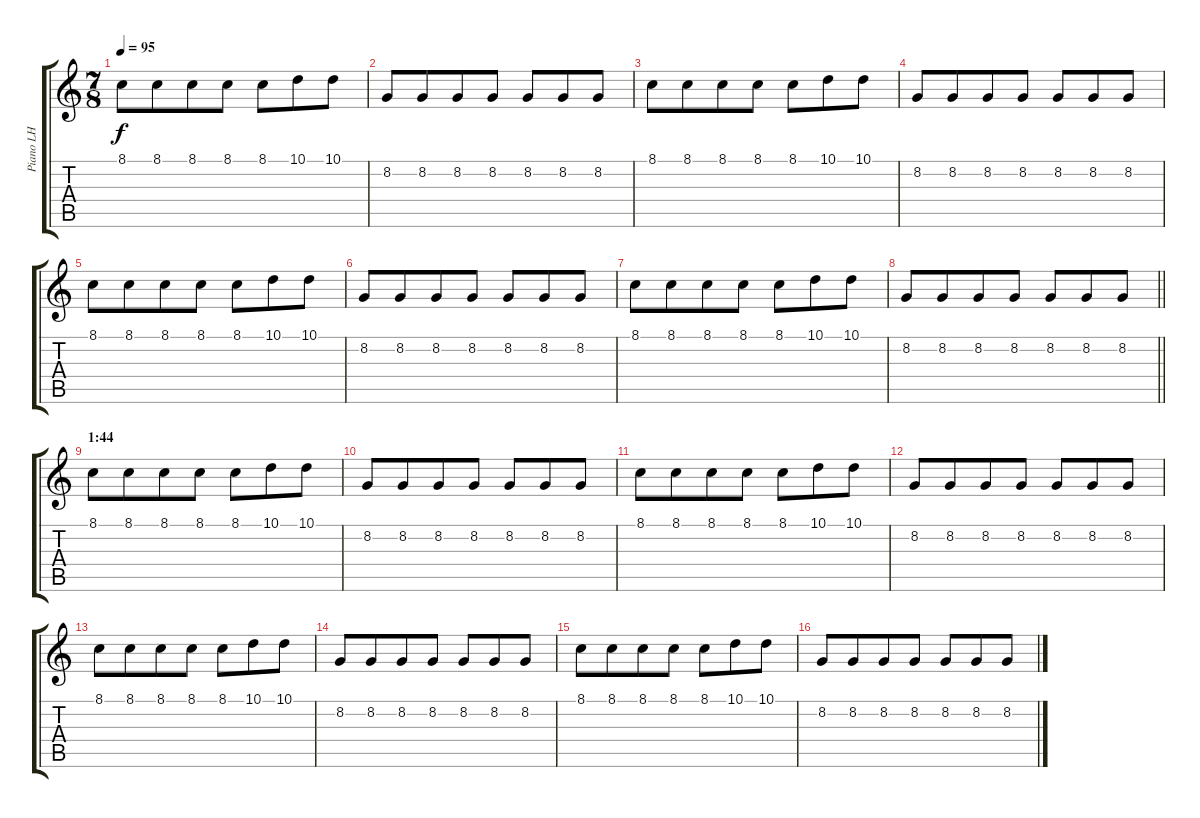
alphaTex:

\track ("Piano LH" "Piano LH") {instrument acousticgrandpiano}
\staff {score tabs}
\tuning (E4 B3 G3 D3 A2 E2) {hide}
\ts (7 8)
\tempo 95
\clef g2
\ks c
8.1.8{dy f} 8.1.8 8.1.8 8.1.8 8.1.8 10.1.8 10.1.8 |
8.2.8 8.2.8 8.2.8 8.2.8 8.2.8 8.2.8 8.2.8 |
8.1.8 8.1.8 8.1.8 8.1.8 8.1.8 10.1.8 10.1.8 |
8.2.8 8.2.8 8.2.8 8.2.8 8.2.8 8.2.8 8.2.8 |
8.1.8 8.1.8 8.1.8 8.1.8 8.1.8 10.1.8 10.1.8 |
8.2.8 8.2.8 8.2.8 8.2.8 8.2.8 8.2.8 8.2.8 |
8.1.8 8.1.8 8.1.8 8.1.8 8.1.8 10.1.8 10.1.8 |
\barLineRight lightlight
8.2.8 8.2.8 8.2.8 8.2.8 8.2.8 8.2.8 8.2.8 |
\section ("" "1:44")
8.1.8 8.1.8 8.1.8 8.1.8 8.1.8 10.1.8 10.1.8 |
8.2.8 8.2.8 8.2.8 8.2.8 8.2.8 8.2.8 8.2.8 |
8.1.8 8.1.8 8.1.8 8.1.8 8.1.8 10.1.8 10.1.8 |
8.2.8 8.2.8 8.2.8 8.2.8 8.2.8 8.2.8 8.2.8 |
8.1.8 8.1.8 8.1.8 8.1.8 8.1.8 10.1.8 10.1.8 |
8.2.8 8.2.8 8.2.8 8.2.8 8.2.8 8.2.8 8.2.8 |
8.1.8 8.1.8 8.1.8 8.1.8 8.1.8 10.1.8 10.1.8 |
8.2.8 8.2.8 8.2.8 8.2.8 8.2.8 8.2.8 8.2.8
